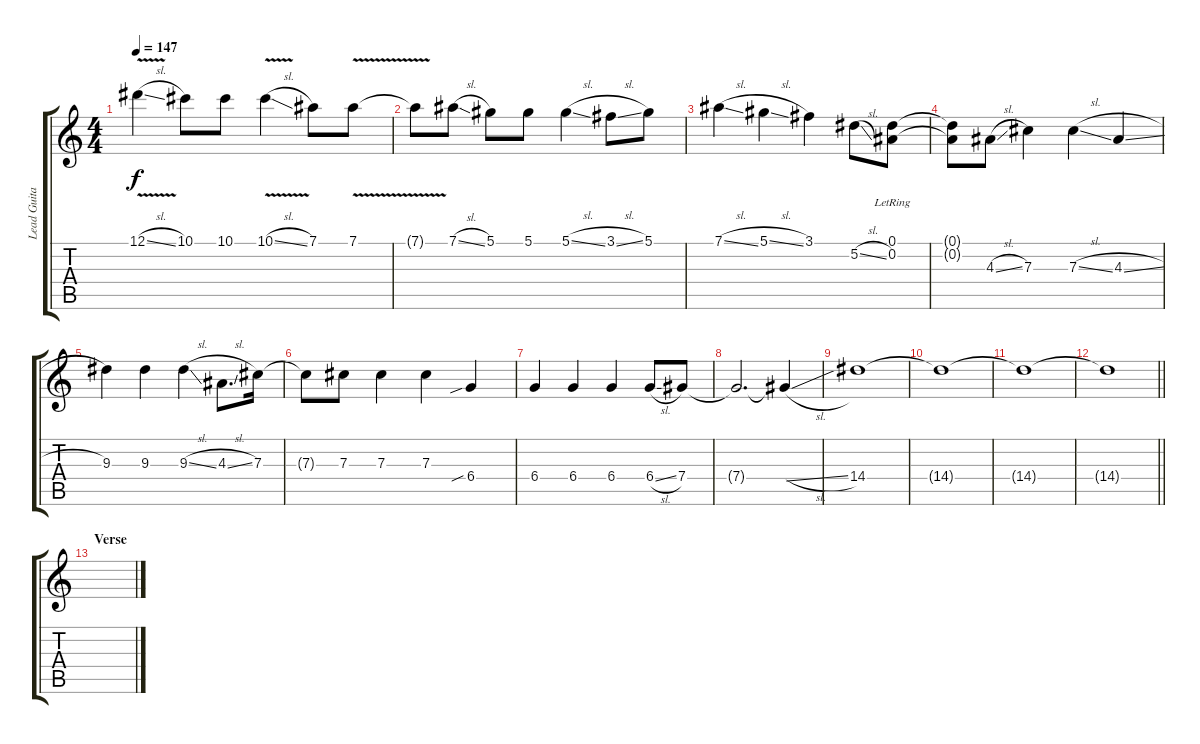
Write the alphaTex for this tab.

\track ("Lead Guitar (Slash)" "Lead Guita") {instrument overdrivenguitar}
\staff {score tabs}
\tuning (Eb4 Bb3 Gb3 Db3 Ab2 Eb2) {hide}
\ts (4 4)
\tempo 147
\clef g2
\ks c
12.1{v sl}.4{dy f} 10.1.8 10.1.8 10.1{v sl}.4 7.1.8 7.1{v}.8 |
7.1{t}.8 7.1{sl}.8 5.1.8 5.1.8 5.1{sl}.4 3.1{sl}.8 5.1.8 |
7.1{sl}.4 5.1{sl}.4 3.1.4 5.2{sl}.8 (0.1{lr} 0.2).8 |
(0.1{t} 0.2{t}).8 4.3{sl}.8 7.3.4 7.3{sl}.4 4.3{sl}.4 |
9.3.4 9.3.4 9.3{sl}.4 4.3{sl}.8{d} 7.3.16 |
7.3{t}.8 7.3.8 7.3.4 7.3.4 6.4{sib}.4 |
6.4.4 6.4.4 6.4.4 6.4{sl}.8 7.4.8 |
7.4{t}.2{d} 7.4{sl t}.4 |
14.4.1{volume 3} |
14.4{t}.1 |
14.4{t}.1 |
\barLineRight lightlight
14.4{t}.1 |
\section ("" "Verse")
